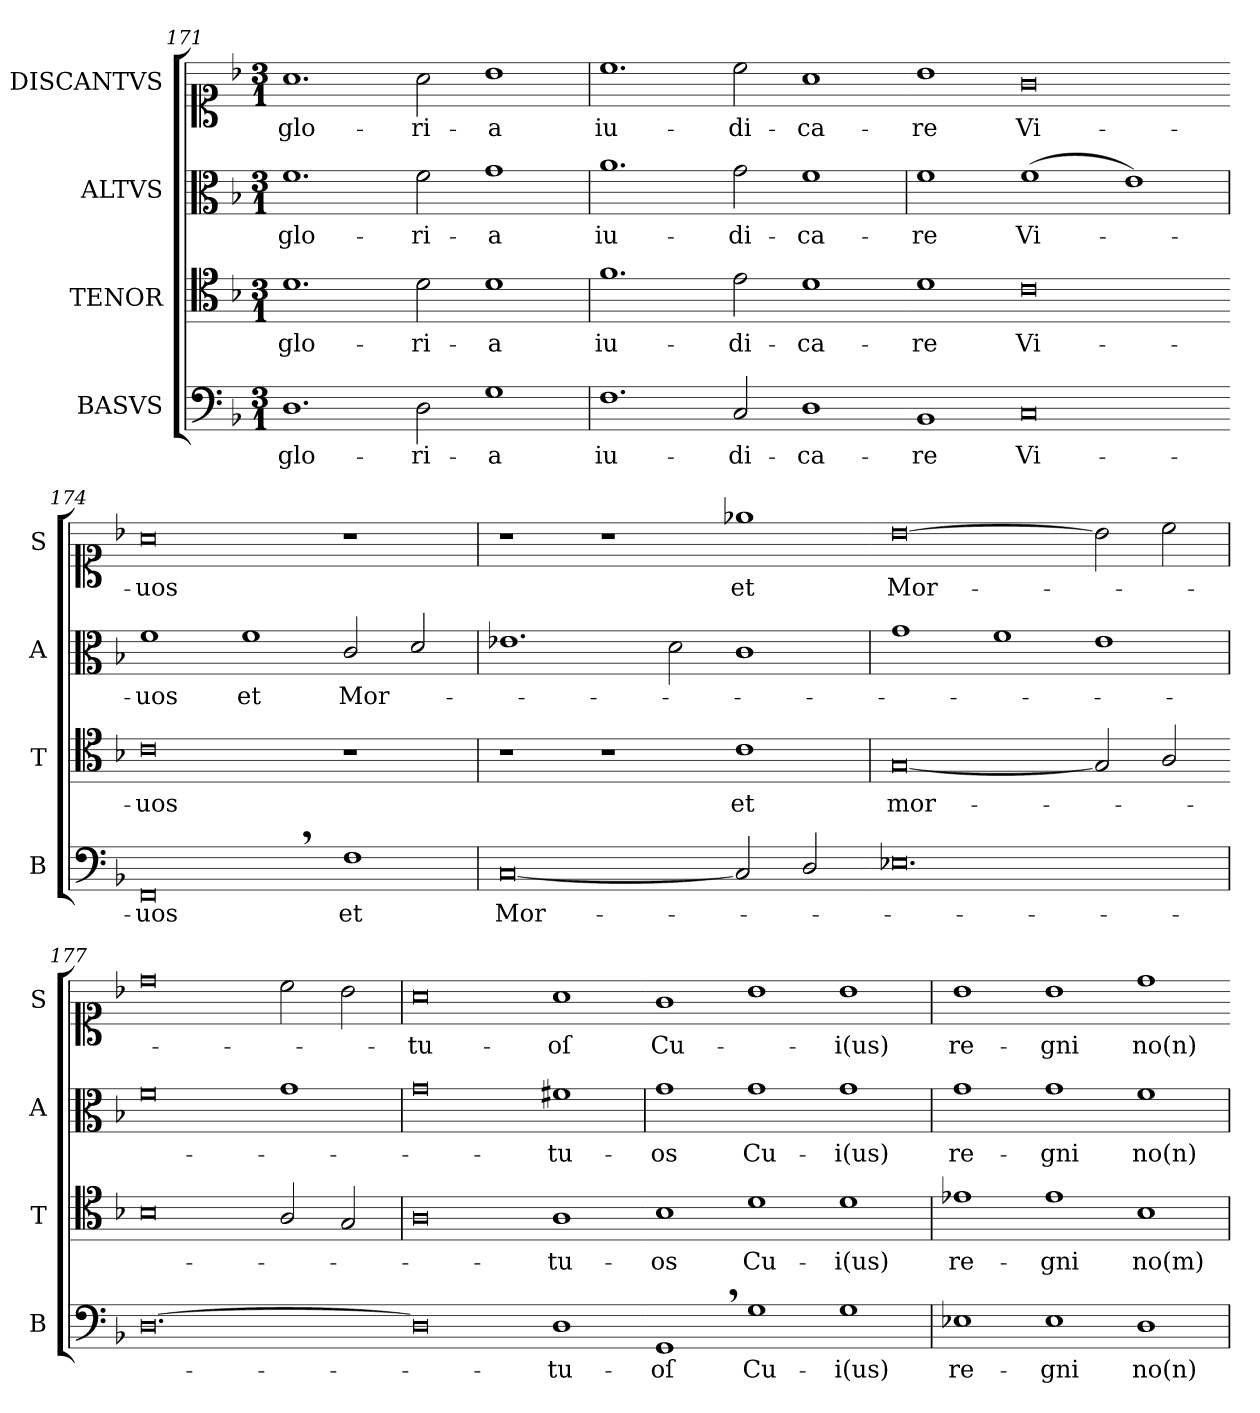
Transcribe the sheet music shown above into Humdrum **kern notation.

**kern	**text	**kern	**text	**kern	**text	**kern	**text
*part4	*part4	*part3	*part3	*part2	*part2	*part1	*part1
*staff4	*staff4	*staff3	*staff3	*staff2	*staff2	*staff1	*staff1
*I"BASVS	*	*I"TENOR	*	*I"ALTVS	*	*I"DISCANTVS	*
*I'B	*	*I'T	*	*I'A	*	*I'S	*
*clefF4	*	*clefC4	*	*clefC3	*	*clefC1	*
*k[b-]	*	*k[b-]	*	*k[b-]	*	*k[b-]	*
*G:dor	*	*G:dor	*	*G:dor	*	*G:dor	*
*M3/1	*	*M3/1	*	*M3/1	*	*M3/1	*
=171	=171	=171	=171	=171	=171	=171	=171
1.D	glo-	1.d	glo-	1.f	glo-	1.a	glo-
2D\	-ri-	2d\	-ri-	2f\	-ri-	2a\	-ri-
1G	-a	1d	-a	1g	-a	1b-	-a
=172	=172	=172	=172	=172	=172	=172	=172
1.F	iu-	1.f	iu-	1.a	iu-	1.cc	iu-
2C/	-di-	2e\	-di-	2g\	-di-	2cc\	-di-
1D	-ca-	1d	-ca-	1f	-ca-	1a	-ca-
=173-	=173-	=173-	=173-	=173	=173-	=173-	=173-
1BB-	-re	1d	-re	1f	-re	1b-	-re
0C	Vi-	0c	Vi-	(<1f	Vi-	0g	Vi-
.	.	.	.	1e)	.	.	.
=174-	=174-	=174-	=174-	=174	=174-	=174-	=174-
0FF,<	-uos	0c	-uos	1f	-uos	0a	-uos
.	.	.	.	1f	et	.	.
1F	et	1r	.	2c/	Mor-	1r	.
.	.	.	.	2d/	.	.	.
=175	=175	=175	=175	=175	=175	=175	=175
[0C	Mor-	1r	.	1.e-X	.	1r	.
.	.	1r	.	.	.	1r	.
.	.	.	.	2d\	.	.	.
2C]	.	1c	et	1c	.	1ee-X	et
2D/	.	.	.	.	.	.	.
=176-	=176-	=176	=176-	=176	=176-	=176-	=176-
0.E-X	.	[0G	mor-	1g	.	[0b-	Mor-
.	.	.	.	1f	.	.	.
.	.	2G]	.	1e	.	2b-]	.
.	.	2A/	.	.	.	2cc\	.
=177	=177	=177-	=177	=177	=177	=177	=177
[0.D	.	0B-	.	0f	.	0dd	.
.	.	2A/	.	1g	.	2cc\	.
.	.	2G/	.	.	.	2b-\	.
=178-	=178	=178	=178	=178	=178	=178	=178
0D]	.	0A	.	0g	.	0a	-tu-
1D	-tu-	1A	-tu-	1f#X	-tu-	1a	-oſ
=179-	=179-	=179-	=179-	=179	=179-	=179-	=179-
1GG,<	-oſ	1B-	-os	1g	-os	1g	Cu-
1G	Cu-	1d	Cu-	1g	Cu-	1b-	.
1G	-i(us)	1d	-i(us)	1g	-i(us)	1b-	-i(us)
=180	=180	=180	=180	=180	=180	=180	=180
1E-X	re-	1e-X	re-	1g	re-	1b-	re-
1E-	-gni	1e-	-gni	1g	-gni	1b-	-gni
1D	no(n)	1B-	no(m)	1f	no(n)	1dd	no(n)
=	=-	=	=-	=	=-	=-	=-
*-	*-	*-	*-	*-	*-	*-	*-
